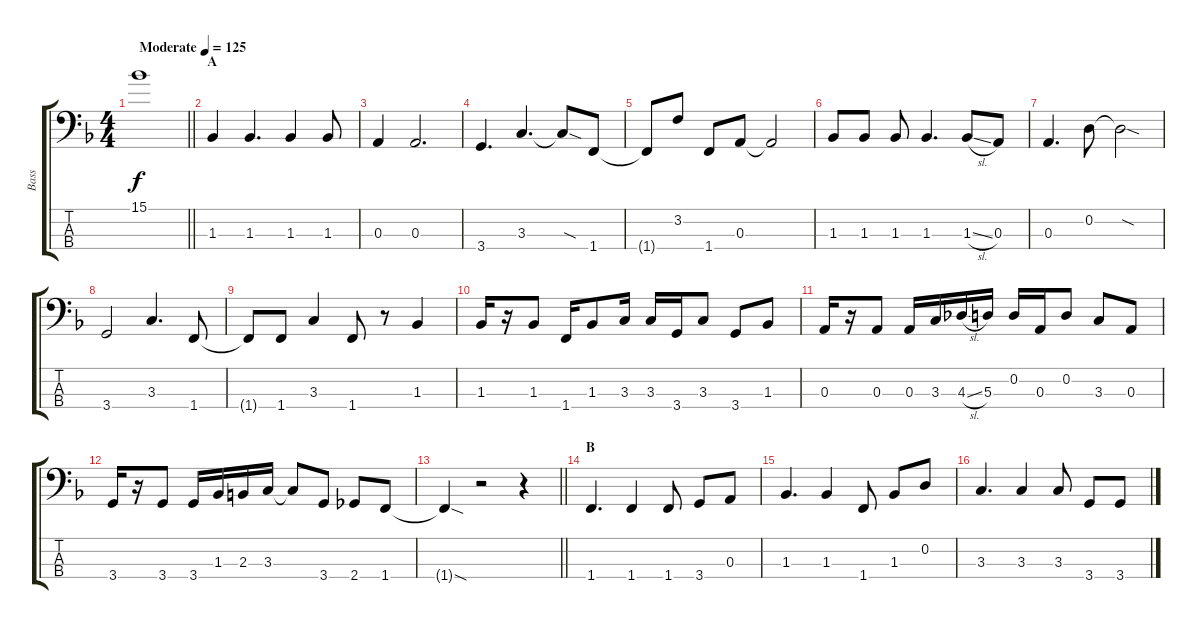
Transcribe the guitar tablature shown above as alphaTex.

\track ("Bass" "Bass") {instrument electricbassfinger}
\staff {score tabs}
\tuning (G2 D2 A1 E1) {hide}
\ts (4 4)
\tempo (125 "Moderate")
\clef f4
\barLineRight lightlight
\ks f
15.1.1{dy f instrument seashore} |
\section ("" "A")
1.3.4{instrument electricbassfinger} 1.3.4{d} 1.3.4 1.3.8 |
0.3.4 0.3.2{d} |
3.4.4{d} 3.3.4{d} 3.3{sod t}.8 1.4.8 |
1.4{t}.8 3.2.8 1.4.8 0.3.8 0.3{t}.2 |
1.3.8 1.3.8 1.3.8 1.3.4{d} 1.3{sl}.8 0.3.8 |
0.3.4{d} 0.2.8 0.2{sod t}.2 |
3.4.2 3.3.4{d} 1.4.8 |
1.4{t}.8 1.4.8 3.3.4 1.4.8 r.8 1.3.4 |
1.3.16 r.16 1.3.8 1.4.16 1.3.8 3.3.16 3.3.16 3.4.16 3.3.8 3.4.8 1.3.8 |
0.3.16 r.16 0.3.8 0.3.16 3.3.16 4.3{sl}.16 5.3.16 0.2.16 0.3.16 0.2.8 3.3.8 0.3.8 |
3.4.16 r.16 3.4.8 3.4.16 1.3.16 2.3.16 3.3.16 3.3{t}.8 3.4.8 2.4.8 1.4.8 |
\barLineRight lightlight
1.4{sod t}.4 r.2 r.4 |
\section ("" "B")
1.4.4{d} 1.4.4 1.4.8 3.4.8 0.3.8 |
1.3.4{d} 1.3.4 1.4.8 1.3.8 0.2.8 |
3.3.4{d} 3.3.4 3.3.8 3.4.8 3.4.8
